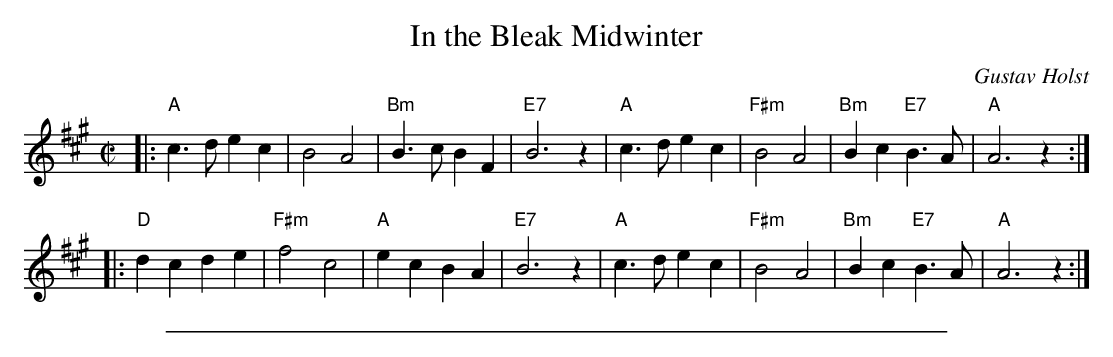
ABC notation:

X:1
T: In the Bleak Midwinter
C: Gustav Holst
M: C|
L: 1/4
K: A
|: "A"c>d ec |      B2 A2 | "Bm"B>c BF | "E7"B3 z | "A"c>d ec | "F#m"B2 A2 | "Bm"Bc "E7"B>A | "A"A3 z :|
|: "D"dc  de | "F#m"f2 c2 |  "A"ec  BA | "E7"B3 z | "A"c>d ec | "F#m"B2 A2 | "Bm"Bc "E7"B>A | "A"A3 z :|
